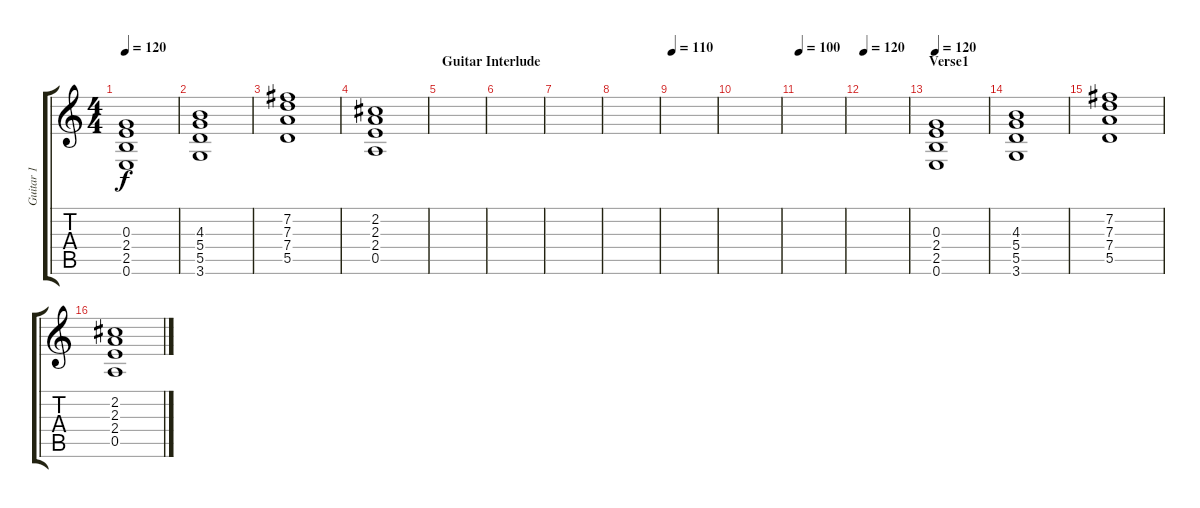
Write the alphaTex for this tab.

\track ("Guitar 1" "Guitar 1") {instrument distortionguitar}
\staff {score tabs}
\tuning (E4 B3 G3 D3 A2 E2) {hide}
\ts (4 4)
\tempo 120
\clef g2
\ks c
(0.3 2.4 2.5 0.6).1{dy f} |
(4.3 5.4 5.5 3.6).1 |
(7.2 7.3 7.4 5.5).1 |
(2.2 2.3 2.4 0.5).1 |
\section ("" "Guitar Interlude")
|
|
|
|
\tempo 110
|
|
\tempo 100
|
\tempo 120
|
\section ("" "Verse1")
\tempo 120
(0.3 2.4 2.5 0.6).1 |
(4.3 5.4 5.5 3.6).1 |
(7.2 7.3 7.4 5.5).1 |
(2.2 2.3 2.4 0.5).1
